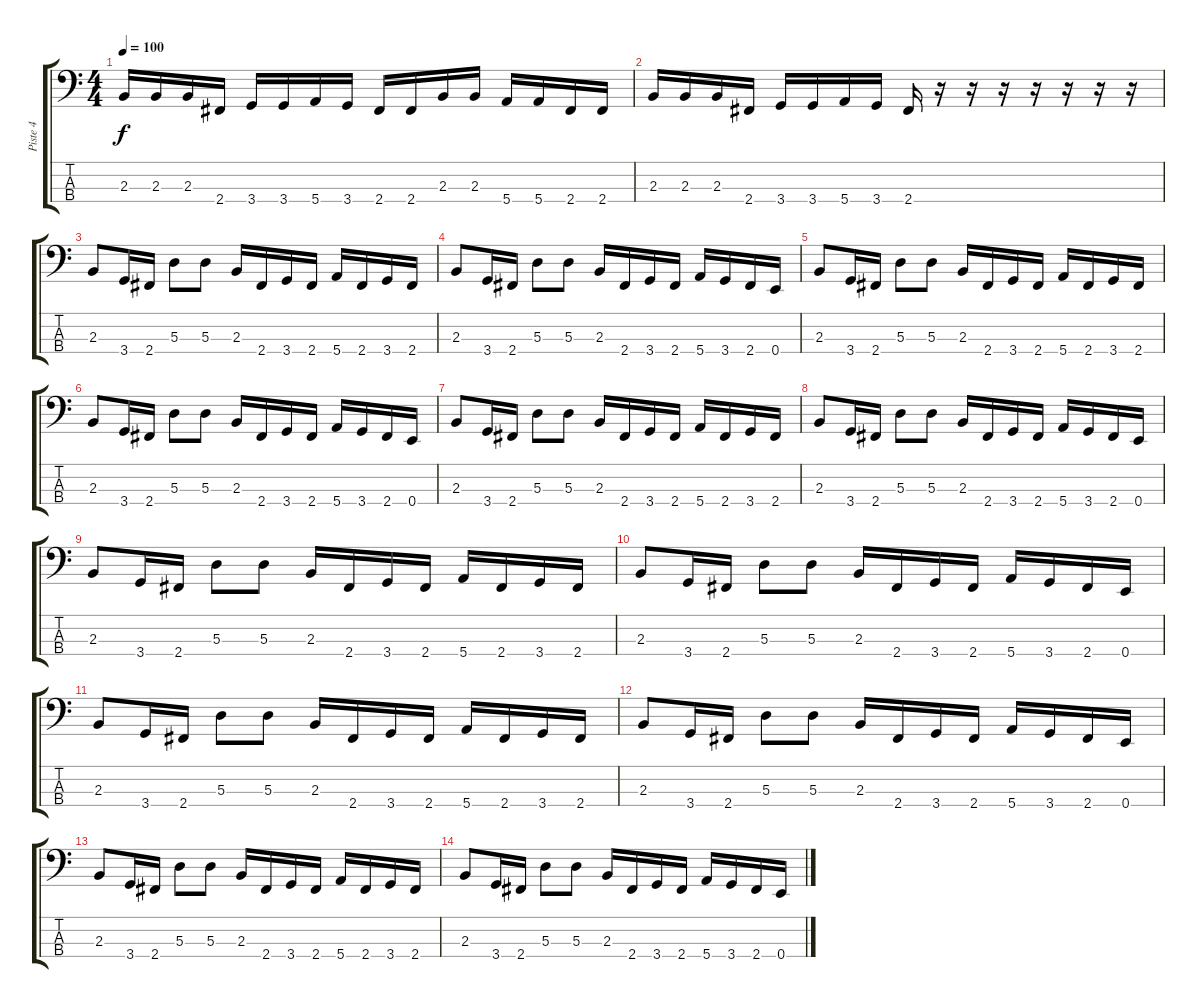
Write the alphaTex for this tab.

\track ("Piste 4" "Piste 4") {instrument electricbasspick}
\staff {score tabs}
\tuning (G2 D2 A1 E1) {hide}
\ts (4 4)
\tempo 100
\clef f4
\ks c
2.3.16{dy f} 2.3.16 2.3.16 2.4.16 3.4.16 3.4.16 5.4.16 3.4.16 2.4.16 2.4.16 2.3.16 2.3.16 5.4.16 5.4.16 2.4.16 2.4.16 |
2.3.16 2.3.16 2.3.16 2.4.16 3.4.16 3.4.16 5.4.16 3.4.16 2.4.16 r.16 r.16 r.16 r.16 r.16 r.16 r.16 |
2.3.8{instrument overdrivenguitar} 3.4.16 2.4.16 5.3.8 5.3.8 2.3.16 2.4.16 3.4.16 2.4.16 5.4.16 2.4.16 3.4.16 2.4.16 |
2.3.8{instrument overdrivenguitar} 3.4.16 2.4.16 5.3.8 5.3.8 2.3.16 2.4.16 3.4.16 2.4.16 5.4.16 3.4.16 2.4.16 0.4.16 |
2.3.8{instrument overdrivenguitar} 3.4.16 2.4.16 5.3.8 5.3.8 2.3.16 2.4.16 3.4.16 2.4.16 5.4.16 2.4.16 3.4.16 2.4.16 |
2.3.8{instrument overdrivenguitar} 3.4.16 2.4.16 5.3.8 5.3.8 2.3.16 2.4.16 3.4.16 2.4.16 5.4.16 3.4.16 2.4.16 0.4.16 |
2.3.8{instrument overdrivenguitar} 3.4.16 2.4.16 5.3.8 5.3.8 2.3.16 2.4.16 3.4.16 2.4.16 5.4.16 2.4.16 3.4.16 2.4.16 |
2.3.8{instrument overdrivenguitar} 3.4.16 2.4.16 5.3.8 5.3.8 2.3.16 2.4.16 3.4.16 2.4.16 5.4.16 3.4.16 2.4.16 0.4.16 |
2.3.8{instrument overdrivenguitar} 3.4.16 2.4.16 5.3.8 5.3.8 2.3.16 2.4.16 3.4.16 2.4.16 5.4.16 2.4.16 3.4.16 2.4.16 |
2.3.8{instrument overdrivenguitar} 3.4.16 2.4.16 5.3.8 5.3.8 2.3.16 2.4.16 3.4.16 2.4.16 5.4.16 3.4.16 2.4.16 0.4.16 |
2.3.8{instrument overdrivenguitar} 3.4.16 2.4.16 5.3.8 5.3.8 2.3.16 2.4.16 3.4.16 2.4.16 5.4.16 2.4.16 3.4.16 2.4.16 |
2.3.8{instrument overdrivenguitar} 3.4.16 2.4.16 5.3.8 5.3.8 2.3.16 2.4.16 3.4.16 2.4.16 5.4.16 3.4.16 2.4.16 0.4.16 |
2.3.8{instrument overdrivenguitar} 3.4.16 2.4.16 5.3.8 5.3.8 2.3.16 2.4.16 3.4.16 2.4.16 5.4.16 2.4.16 3.4.16 2.4.16 |
2.3.8{instrument overdrivenguitar} 3.4.16 2.4.16 5.3.8 5.3.8 2.3.16 2.4.16 3.4.16 2.4.16 5.4.16 3.4.16 2.4.16 0.4.16
